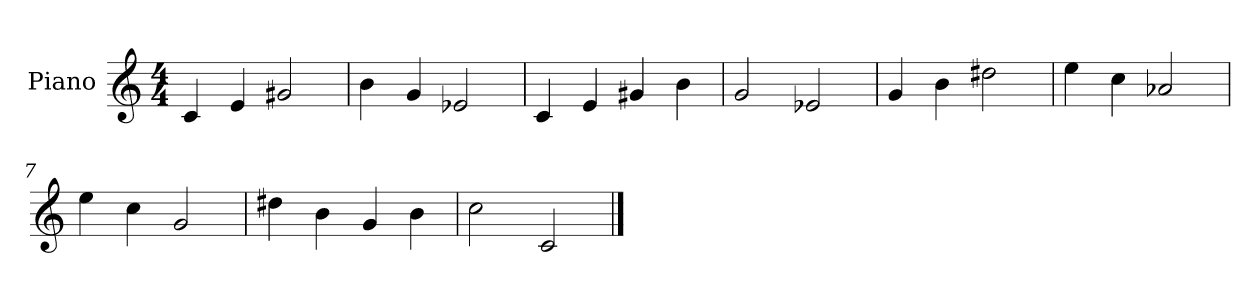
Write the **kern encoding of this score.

**kern
*part1
*staff1
*I"Piano
*I'Pno
*clefG2
*k[]
*C:
*M4/4
=1
4c/
4e/
2g#X/
=2
4b\
4g/
2e-X/
=3
4c/
4e/
4g#X/
4b\
=4
2g/
2e-X/
=5
4g/
4b\
2dd#X\
=6
4ee\
4cc\
2a-X/
=7
4ee\
4cc\
2g/
=8
4dd#X\
4b\
4g/
4b\
=9
2cc\
2c/
==
*-
